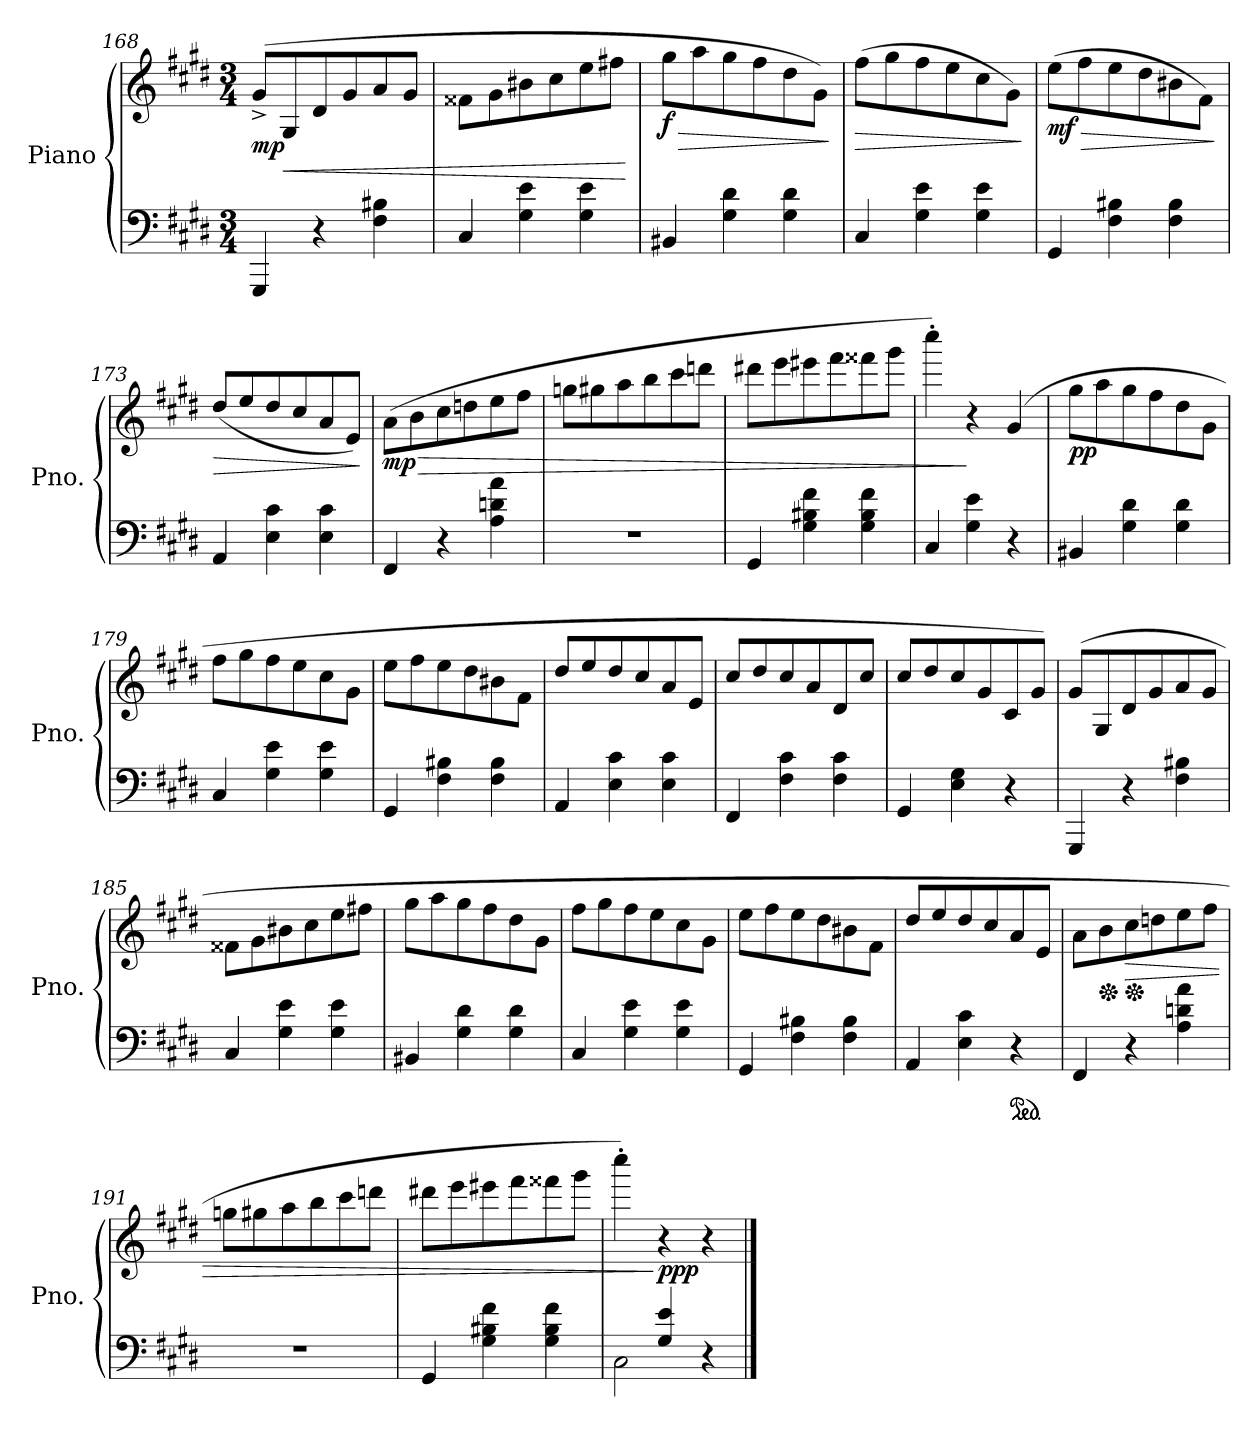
**kern	**kern	**dynam
*part1	*part1	*part1
*staff2	*staff1	*staff1/2
*I"Piano	*	*
*I'Pno.	*	*
!!LO:LB:g=z
*clefF4	*clefG2	*
*k[f#c#g#d#]	*k[f#c#g#d#]	*
*M3/4	*M3/4	*
=168	=168	=168
!	!	!LO:DY:b
4GGG#/	(8g#^/L	mp
!	!	!LO:HP:b
.	8G#/	<
4r	8d#/	.
.	8g#/	.
4F#\ 4B#X\	8a/	.
.	8g#/J	.
=169	=169	=169
4C#/	8f##X\L	.
.	8g#\	.
4G#\ 4e\	8b#X\	.
.	8cc#\	.
4G#\ 4e\	8ee\	.
.	8ff#X\J	.
.	.	[
=170	=170	=170
!	!	!LO:HP:b
!	!	!LO:DY:n=1:b
4BB#X/	8gg#\L	> f
.	8aa\	.
4G#\ 4d#\	8gg#\	.
.	8ff#\	.
4G#\ 4d#\	8dd#\	.
.	8g#\J)	.
.	.	]
=171	=171	=171
!	!	!LO:HP:b
4C#/	(8ff#\L	>
.	8gg#\	.
4G#\ 4e\	8ff#\	.
.	8ee\	.
4G#\ 4e\	8cc#\	.
.	8g#\J)	.
.	.	]
=172	=172	=172
!	!	!LO:HP:b
!	!	!LO:DY:n=1:b
4GG#/	(8ee\L	> mf
.	8ff#\	.
4F#\ 4B#X\	8ee\	.
.	8dd#\	.
4F#\ 4B#\	8b#X\	.
.	8f#\J)	.
.	.	]
=173	=173	=173
!	!	!LO:HP:b
4AA/	(8dd#/L	>
.	8ee/	.
4E\ 4c#\	8dd#/	.
.	8cc#/	.
4E\ 4c#\	8a/	.
.	8e/J)	.
.	.	]
!!LO:LB:g=z
=174	=174	=174
!	!	!LO:HP:b
!	!	!LO:DY:n=1:b
4FF#/	(8a\L	> mp
.	8b\	.
4r	8cc#\	.
.	8ddn\	.
4A\ 4dn\ 4a\	8ee\	.
.	8ff#\J	.
=175	=175	=175
*^	*	*
2.r	2ryy	8ggn\L	.
.	.	8gg#X\	.
.	.	8aa\	.
.	.	8bb\	.
.	8ryy	8ccc#\	.
.	8ryy	8dddn\J	.
*v	*v	*	*
=176	=176	=176
4GG#/	8ddd#X\L	.
.	8eee\	.
4G#\ 4B#X\ 4f#\	8eee#X\	.
.	8fff#\	.
4G#\ 4B#\ 4f#\	8fff##X\	.
.	8ggg#\J	.
=177	=177	=177
4C#/	4cccc#'\)	.
4G#\ 4e\	4r	]
4r	(4g#/	.
=178	=178	=178
!	!	!LO:DY:b
4BB#X/	8gg#\L	pp
.	8aa\	.
4G#\ 4d#\	8gg#\	.
.	8ff#\	.
4G#\ 4d#\	8dd#\	.
.	8g#\J	.
=179	=179	=179
4C#/	8ff#\L	.
.	8gg#\	.
4G#\ 4e\	8ff#\	.
.	8ee\	.
4G#\ 4e\	8cc#\	.
.	8g#\J	.
=180	=180	=180
4GG#/	8ee\L	.
.	8ff#\	.
4F#\ 4B#X\	8ee\	.
.	8dd#\	.
4F#\ 4B#\	8b#X\	.
.	8f#\J	.
!!LO:LB:g=z
=181	=181	=181
4AA/	8dd#/L	.
.	8ee/	.
4E\ 4c#\	8dd#/	.
.	8cc#/	.
4E\ 4c#\	8a/	.
.	8e/J	.
=182	=182	=182
4FF#/	8cc#/L	.
.	8dd#/	.
4F#\ 4c#\	8cc#/	.
.	8a/	.
4F#\ 4c#\	8d#/	.
.	8cc#/J	.
=183	=183	=183
4GG#/	8cc#/L	.
.	8dd#/	.
4E\ 4G#\	8cc#/	.
.	8g#/	.
4r	8c#/	.
.	8g#/J)	.
=184	=184	=184
4GGG#/	(8g#/L	.
.	8G#/	.
4r	8d#/	.
.	8g#/	.
4F#\ 4B#X\	8a/	.
.	8g#/J	.
=185	=185	=185
4C#/	8f##X\L	.
.	8g#\	.
4G#\ 4e\	8b#X\	.
.	8cc#\	.
4G#\ 4e\	8ee\	.
.	8ff#X\J	.
=186	=186	=186
4BB#X/	8gg#\L	.
.	8aa\	.
4G#\ 4d#\	8gg#\	.
.	8ff#\	.
4G#\ 4d#\	8dd#\	.
.	8g#\J	.
!!LO:LB:g=z
=187	=187	=187
4C#/	8ff#\L	.
.	8gg#\	.
4G#\ 4e\	8ff#\	.
.	8ee\	.
4G#\ 4e\	8cc#\	.
.	8g#\J	.
=188	=188	=188
4GG#/	8ee\L	.
.	8ff#\	.
4F#\ 4B#X\	8ee\	.
.	8dd#\	.
4F#\ 4B#\	8b#X\	.
.	8f#\J	.
=189	=189	=189
4AA/	8dd#/L	.
.	8ee/	.
4E\ 4c#\	8dd#/	.
.	8cc#/	.
*ped	*	*
*ped	*	*
4r	8a/	.
.	8e/J	.
=190	=190	=190
4FF#/	8a\L	.
*	*Xped	*
.	8b\	.
*	*Xped	*
!	!	!LO:HP:b
4r	8cc#\	>
.	8ddn\	.
4A\ 4dn\ 4a\	8ee\	.
.	8ff#\J	.
=191	=191	=191
*^	*	*
2.r	2ryy	8ggn\L	.
.	.	8gg#X\	.
.	.	8aa\	.
.	.	8bb\	.
.	8ryy	8ccc#\	.
.	8ryy	8dddn\J	.
*v	*v	*	*
=192	=192	=192
4GG#/	8ddd#X\L	.
.	8eee\	.
4G#\ 4B#X\ 4f#\	8eee#X\	.
.	8fff#\	.
4G#\ 4B#\ 4f#\	8fff##X\	.
.	8ggg#\J	.
=193	=193	=193
*^	*	*
4ryy	2C#\	4cccc#'\)	.
!	!	!	!LO:DY:n=1:b
4G#/ 4e/	.	4r	] ppp
4r	4rBByy	4r	.
*v	*v	*	*
==	==	==
*-	*-	*-
